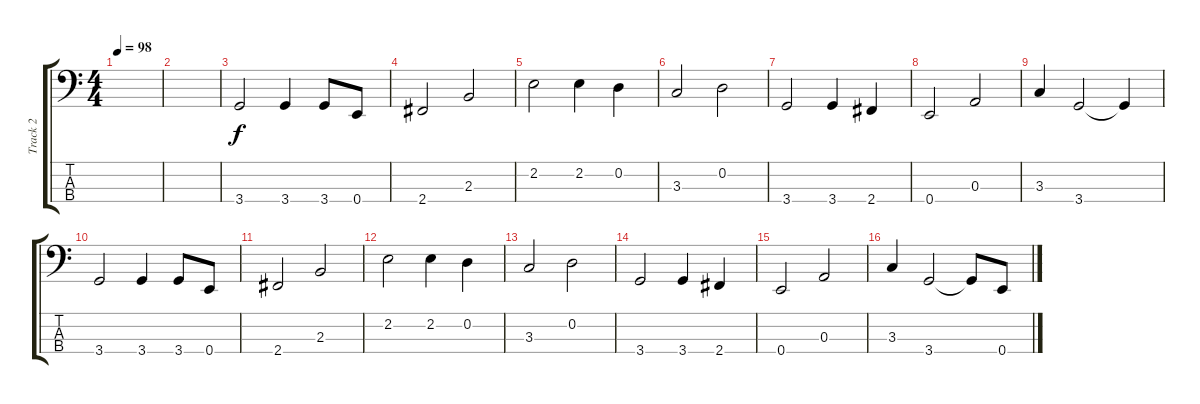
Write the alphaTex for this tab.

\track ("Track 2" "Track 2") {instrument fretlessbass}
\staff {score tabs}
\tuning (G2 D2 A1 E1) {hide}
\ts (4 4)
\tempo 98
\clef f4
\ks c
|
|
3.4.2 3.4.4 3.4.8 0.4.8 |
2.4.2 2.3.2 |
2.2.2 2.2.4 0.2.4 |
3.3.2 0.2.2 |
3.4.2 3.4.4 2.4.4 |
0.4.2 0.3.2 |
3.3.4 3.4.2 3.4{t}.4 |
3.4.2 3.4.4 3.4.8 0.4.8 |
2.4.2 2.3.2 |
2.2.2 2.2.4 0.2.4 |
3.3.2 0.2.2 |
3.4.2 3.4.4 2.4.4 |
0.4.2 0.3.2 |
3.3.4 3.4.2 3.4{t}.8 0.4.8
